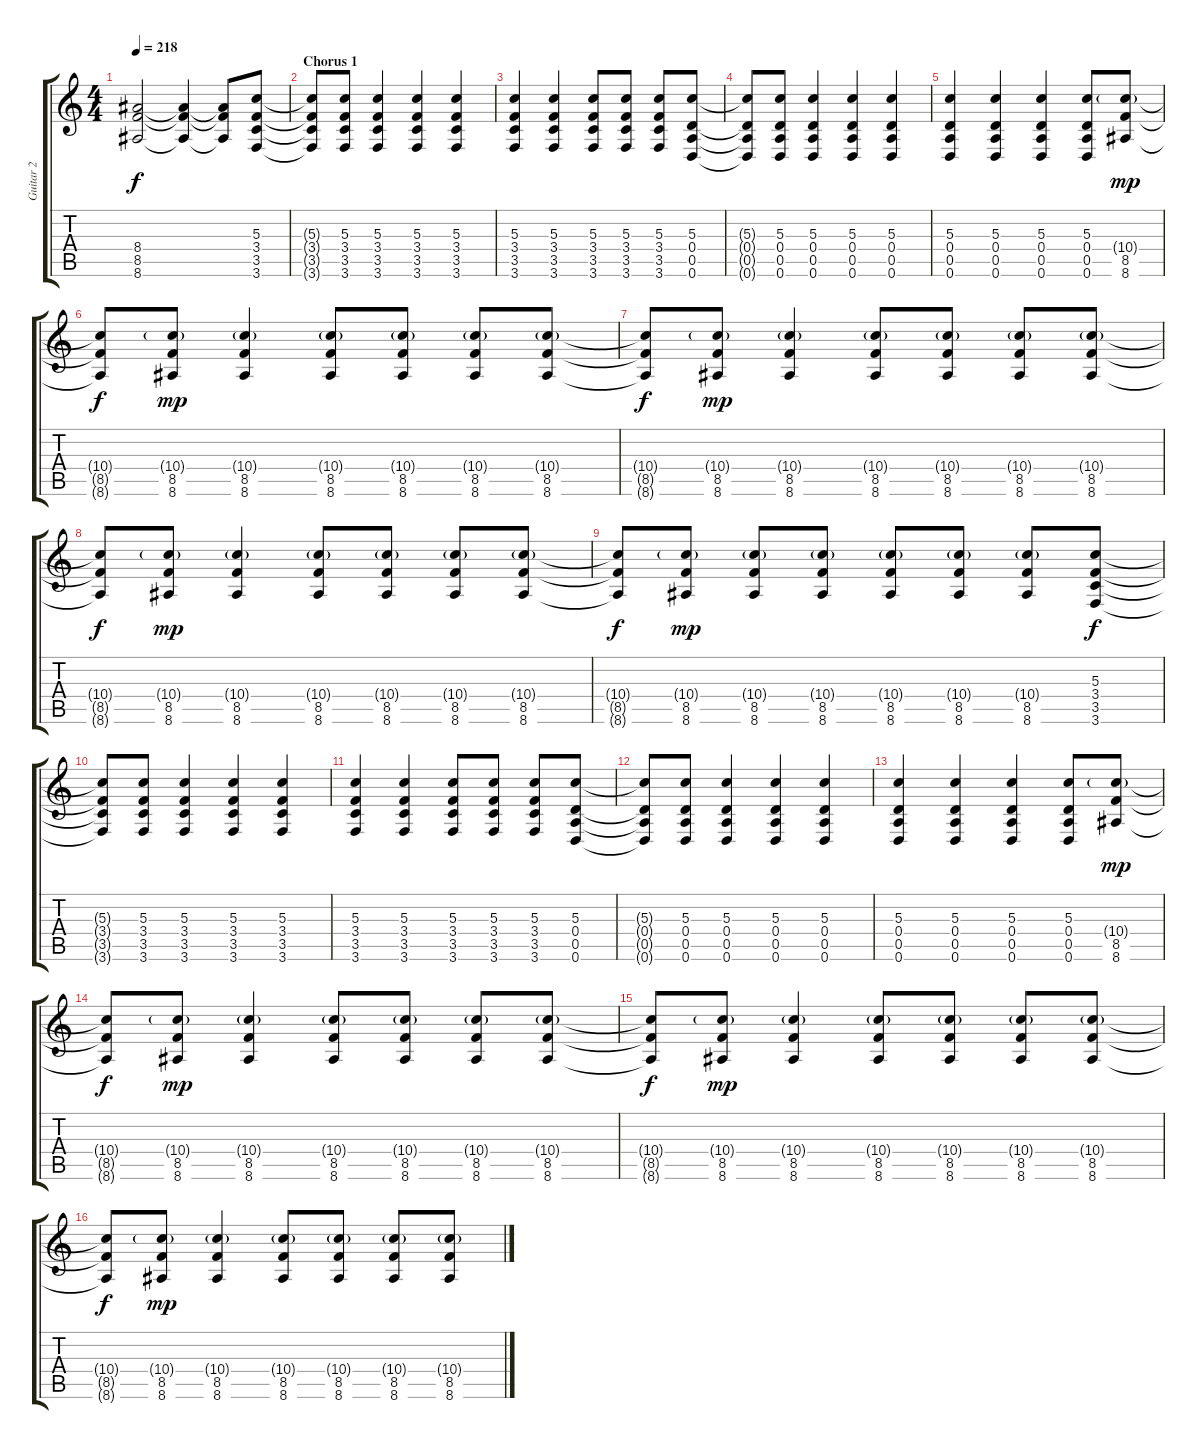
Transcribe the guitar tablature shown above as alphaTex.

\track ("Guitar 2" "Guitar 2") {instrument distortionguitar}
\staff {score tabs}
\tuning (E4 B3 G3 D3 A2 D2) {hide}
\ts (4 4)
\tempo 218
\clef g2
\ks c
(8.4{t} 8.5{t} 8.6{t}).2{dy f} (8.4{t} 8.5{t} 8.6{t}).4 (8.4{t} 8.5{t} 8.6{t}).8 (5.3 3.4 3.5 3.6).8 |
\section ("" "Chorus 1")
(5.3{t} 3.4{t} 3.5{t} 3.6{t}).8 (5.3 3.4 3.5 3.6).8 (5.3 3.4 3.5 3.6).4 (5.3 3.4 3.5 3.6).4 (5.3 3.4 3.5 3.6).4 |
(5.3 3.4 3.5 3.6).4 (5.3 3.4 3.5 3.6).4 (5.3 3.4 3.5 3.6).8 (5.3 3.4 3.5 3.6).8 (5.3 3.4 3.5 3.6).8 (5.3 0.4 0.5 0.6).8 |
(5.3{t} 0.4{t} 0.5{t} 0.6{t}).8 (5.3 0.4 0.5 0.6).8 (5.3 0.4 0.5 0.6).4 (5.3 0.4 0.5 0.6).4 (5.3 0.4 0.5 0.6).4 |
(5.3 0.4 0.5 0.6).4 (5.3 0.4 0.5 0.6).4 (5.3 0.4 0.5 0.6).4 (5.3 0.4 0.5 0.6).8 (10.4{g} 8.5 8.6).8{dy mp} |
(10.4{t} 8.5{t} 8.6{t}).8{dy f} (10.4{g} 8.5 8.6).8{dy mp} (10.4{g} 8.5 8.6).4 (10.4{g} 8.5 8.6).8 (10.4{g} 8.5 8.6).8 (10.4{g} 8.5 8.6).8 (10.4{g} 8.5 8.6).8 |
(10.4{t} 8.5{t} 8.6{t}).8{dy f} (10.4{g} 8.5 8.6).8{dy mp} (10.4{g} 8.5 8.6).4 (10.4{g} 8.5 8.6).8 (10.4{g} 8.5 8.6).8 (10.4{g} 8.5 8.6).8 (10.4{g} 8.5 8.6).8 |
(10.4{t} 8.5{t} 8.6{t}).8{dy f} (10.4{g} 8.5 8.6).8{dy mp} (10.4{g} 8.5 8.6).4 (10.4{g} 8.5 8.6).8 (10.4{g} 8.5 8.6).8 (10.4{g} 8.5 8.6).8 (10.4{g} 8.5 8.6).8 |
(10.4{t} 8.5{t} 8.6{t}).8{dy f} (10.4{g} 8.5 8.6).8{dy mp} (10.4{g} 8.5 8.6).8 (10.4{g} 8.5 8.6).8 (10.4{g} 8.5 8.6).8 (10.4{g} 8.5 8.6).8 (10.4{g} 8.5 8.6).8 (5.3 3.4 3.5 3.6).8{dy f} |
(5.3{t} 3.4{t} 3.5{t} 3.6{t}).8 (5.3 3.4 3.5 3.6).8 (5.3 3.4 3.5 3.6).4 (5.3 3.4 3.5 3.6).4 (5.3 3.4 3.5 3.6).4 |
(5.3 3.4 3.5 3.6).4 (5.3 3.4 3.5 3.6).4 (5.3 3.4 3.5 3.6).8 (5.3 3.4 3.5 3.6).8 (5.3 3.4 3.5 3.6).8 (5.3 0.4 0.5 0.6).8 |
(5.3{t} 0.4{t} 0.5{t} 0.6{t}).8 (5.3 0.4 0.5 0.6).8 (5.3 0.4 0.5 0.6).4 (5.3 0.4 0.5 0.6).4 (5.3 0.4 0.5 0.6).4 |
(5.3 0.4 0.5 0.6).4 (5.3 0.4 0.5 0.6).4 (5.3 0.4 0.5 0.6).4 (5.3 0.4 0.5 0.6).8 (10.4{g} 8.5 8.6).8{dy mp} |
(10.4{t} 8.5{t} 8.6{t}).8{dy f} (10.4{g} 8.5 8.6).8{dy mp} (10.4{g} 8.5 8.6).4 (10.4{g} 8.5 8.6).8 (10.4{g} 8.5 8.6).8 (10.4{g} 8.5 8.6).8 (10.4{g} 8.5 8.6).8 |
(10.4{t} 8.5{t} 8.6{t}).8{dy f} (10.4{g} 8.5 8.6).8{dy mp} (10.4{g} 8.5 8.6).4 (10.4{g} 8.5 8.6).8 (10.4{g} 8.5 8.6).8 (10.4{g} 8.5 8.6).8 (10.4{g} 8.5 8.6).8 |
(10.4{t} 8.5{t} 8.6{t}).8{dy f} (10.4{g} 8.5 8.6).8{dy mp} (10.4{g} 8.5 8.6).4 (10.4{g} 8.5 8.6).8 (10.4{g} 8.5 8.6).8 (10.4{g} 8.5 8.6).8 (10.4{g} 8.5 8.6).8
